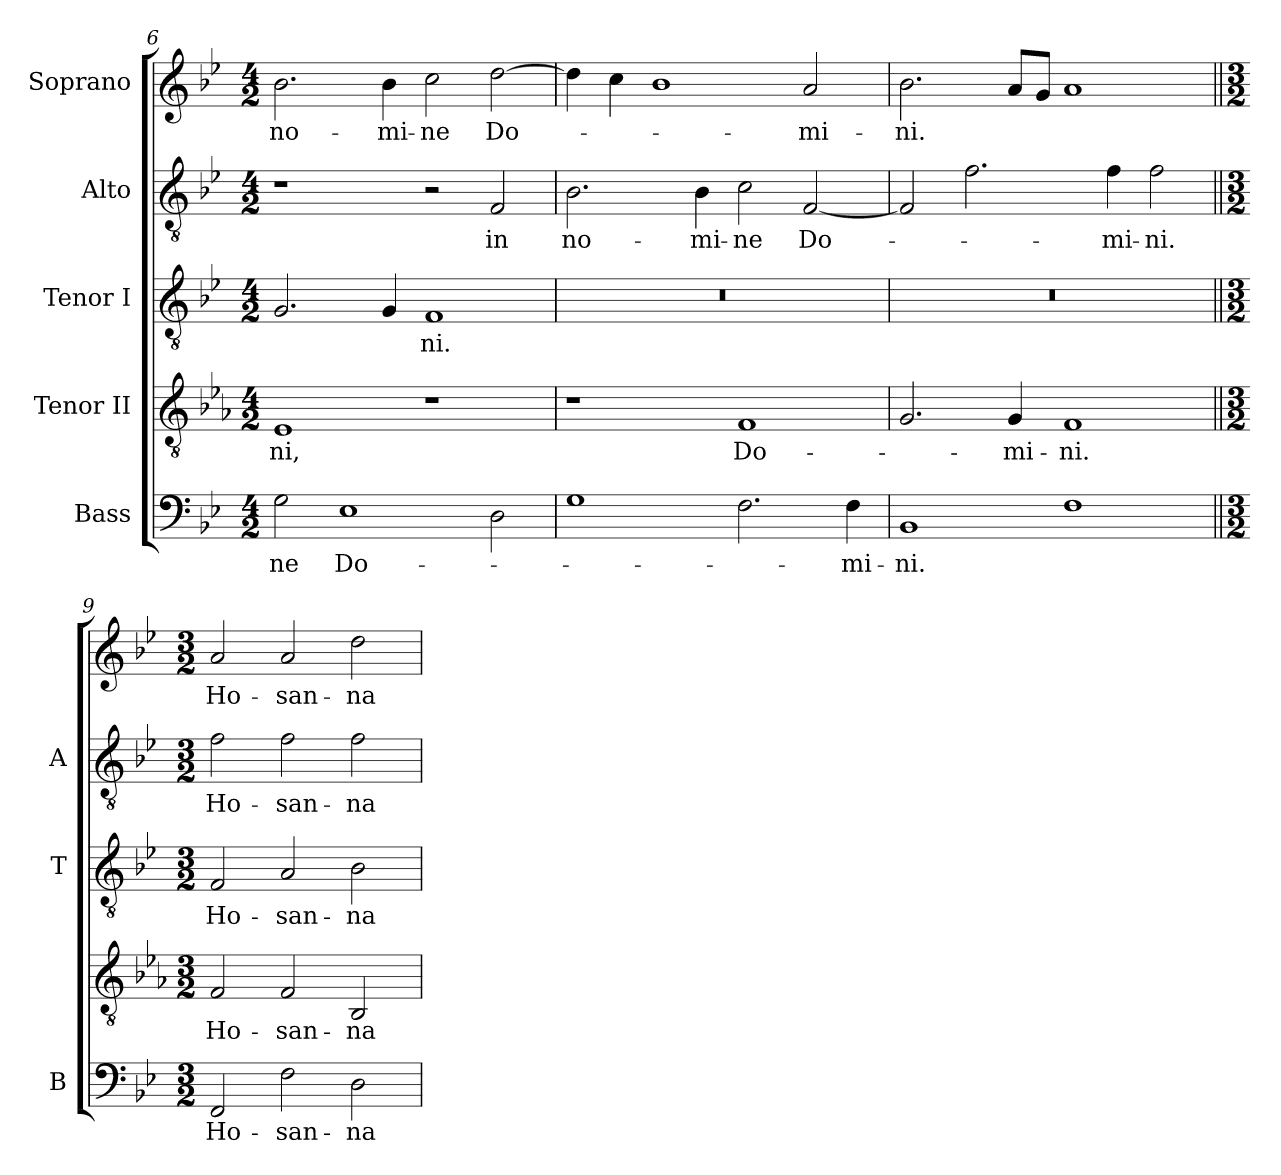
**kern	**text	**kern	**text	**kern	**text	**kern	**text	**kern	**text
*part5	*part5	*part4	*part4	*part3	*part3	*part2	*part2	*part1	*part1
*staff5	*staff5	*staff4	*staff4	*staff3	*staff3	*staff2	*staff2	*staff1	*staff1
*I"Bass	*	*I"Tenor II	*	*I"Tenor I	*	*I"Alto	*	*I"Soprano	*
*I'B	*	*	*	*I'T	*	*I'A	*	*	*
*clefF4	*	*clefGv2	*	*clefGv2	*	*clefGv2	*	*clefG2	*
*	*	*ITrd-4c-7	*	*	*	*	*	*	*
*k[b-e-]	*	*k[b-e-]	*	*k[b-e-]	*	*k[b-e-]	*	*k[b-e-]	*
*B-:	*	*B-:	*	*B-:	*	*B-:	*	*B-:	*
*M4/2	*	*M4/2	*	*M4/2	*	*M4/2	*	*M4/2	*
=6	=6	=6	=6	=6	=6	=6	=6	=6	=6
!	!LO:LY:b:color=#000000	!	!	!	!	!	!	!	!
!	!	!	!LO:LY:b:color=#000000	!	!	!	!	!	!
!	!	!	!	!	!	!	!	!	!LO:LY:b:color=#000000
2Gi\	-ne	1B-i	-ni,	2.Gi/	.	1r	.	2.b-i\	no-
!	!LO:LY:b:color=#000000	!	!	!	!	!	!	!	!
1E-i	Do-	.	.	.	.	.	.	.	.
!	!	!	!	!	!	!	!	!	!LO:LY:b:color=#000000
.	.	.	.	4Gi/	.	.	.	4b-i\	-mi-
!	!	!	!	!	!LO:LY:b:color=#000000	!	!	!	!
!	!	!	!	!	!	!	!	!	!LO:LY:b:color=#000000
.	.	1r	.	1Fi	-ni.	2r	.	2cci\	-ne
!	!	!	!	!	!	!	!LO:LY:b:color=#000000	!	!
!	!	!	!	!	!	!	!	!	!LO:LY:b:color=#000000
2Di\	.	.	.	.	.	2Fi/	in	[>2ddi\	Do-
=7	=7	=7	=7	=7	=7	=7	=7	=7	=7
!	!	!	!	!LO:N:vis=1	!	!	!	!	!
!	!	!	!	!	!	!	!LO:LY:b:color=#000000	!	!
1Gi	.	1r	.	0r	.	2.B-i\	no-	4ddi\]	.
.	.	.	.	.	.	.	.	4cci\	.
.	.	.	.	.	.	.	.	1b-i	.
!	!	!	!	!	!	!	!LO:LY:b:color=#000000	!	!
.	.	.	.	.	.	4B-i\	-mi-	.	.
!	!	!	!LO:LY:b:color=#000000	!	!	!	!	!	!
!	!	!	!	!	!	!	!LO:LY:b:color=#000000	!	!
2.Fi\	.	1ci	Do-	.	.	2ci\	-ne	.	.
!	!	!	!	!	!	!	!LO:LY:b:color=#000000	!	!
!	!	!	!	!	!	!	!	!	!LO:LY:b:color=#000000
.	.	.	.	.	.	[<2Fi/	Do-	2ai/	-mi-
!	!LO:LY:b:color=#000000	!	!	!	!	!	!	!	!
4Fi\	-mi-	.	.	.	.	.	.	.	.
=8	=8	=8	=8	=8	=8	=8	=8	=8	=8
!	!LO:LY:b:color=#000000	!	!	!LO:N:vis=1	!	!	!	!	!
!	!	!	!	!	!	!	!	!	!LO:LY:b:color=#000000
1BB-i	-ni.	2.di/	.	0r	.	2Fi/]	.	2.b-i\	-ni.
.	.	.	.	.	.	2.fi\	.	.	.
!	!	!	!LO:LY:b:color=#000000	!	!	!	!	!	!
.	.	4di/	-mi-	.	.	.	.	8ai/L	.
.	.	.	.	.	.	.	.	8gi/J	.
!	!	!	!LO:LY:b:color=#000000	!	!	!	!	!	!
1Fi	.	1ci	-ni.	.	.	.	.	1ai	.
!	!	!	!	!	!	!	!LO:LY:b:color=#000000	!	!
.	.	.	.	.	.	4fi\	-mi-	.	.
!	!	!	!	!	!	!	!LO:LY:b:color=#000000	!	!
.	.	.	.	.	.	2fi\	-ni.	.	.
!!LO:PB:g=z
=9||	=9||	=9||	=9||	=9||	=9||	=9||	=9||	=9||	=9||
*M3/2	*	*M3/2	*	*M3/2	*	*M3/2	*	*M3/2	*
!	!LO:LY:b:color=#000000	!	!	!	!	!	!	!	!
!	!	!	!LO:LY:b:color=#000000	!	!	!	!	!	!
!	!	!	!	!	!LO:LY:b:color=#000000	!	!	!	!
!	!	!	!	!	!	!	!LO:LY:b:color=#000000	!	!
!	!	!	!	!	!	!	!	!	!LO:LY:b:color=#000000
2FFi/	Ho-	2ci/	Ho-	2Fi/	Ho-	2fi\	Ho-	2ai/	Ho-
!	!LO:LY:b:color=#000000	!	!	!	!	!	!	!	!
!	!	!	!LO:LY:b:color=#000000	!	!	!	!	!	!
!	!	!	!	!	!LO:LY:b:color=#000000	!	!	!	!
!	!	!	!	!	!	!	!LO:LY:b:color=#000000	!	!
!	!	!	!	!	!	!	!	!	!LO:LY:b:color=#000000
2Fi\	-san-	2ci/	-san-	2Ai/	-san-	2fi\	-san-	2ai/	-san-
!	!LO:LY:b:color=#000000	!	!	!	!	!	!	!	!
!	!	!	!LO:LY:b:color=#000000	!	!	!	!	!	!
!	!	!	!	!	!LO:LY:b:color=#000000	!	!	!	!
!	!	!	!	!	!	!	!LO:LY:b:color=#000000	!	!
!	!	!	!	!	!	!	!	!	!LO:LY:b:color=#000000
2Di\	-na	2Fi/	-na	2B-i\	-na	2fi\	-na	2ddi\	-na
=	=	=	=	=	=	=	=	=	=
*-	*-	*-	*-	*-	*-	*-	*-	*-	*-
